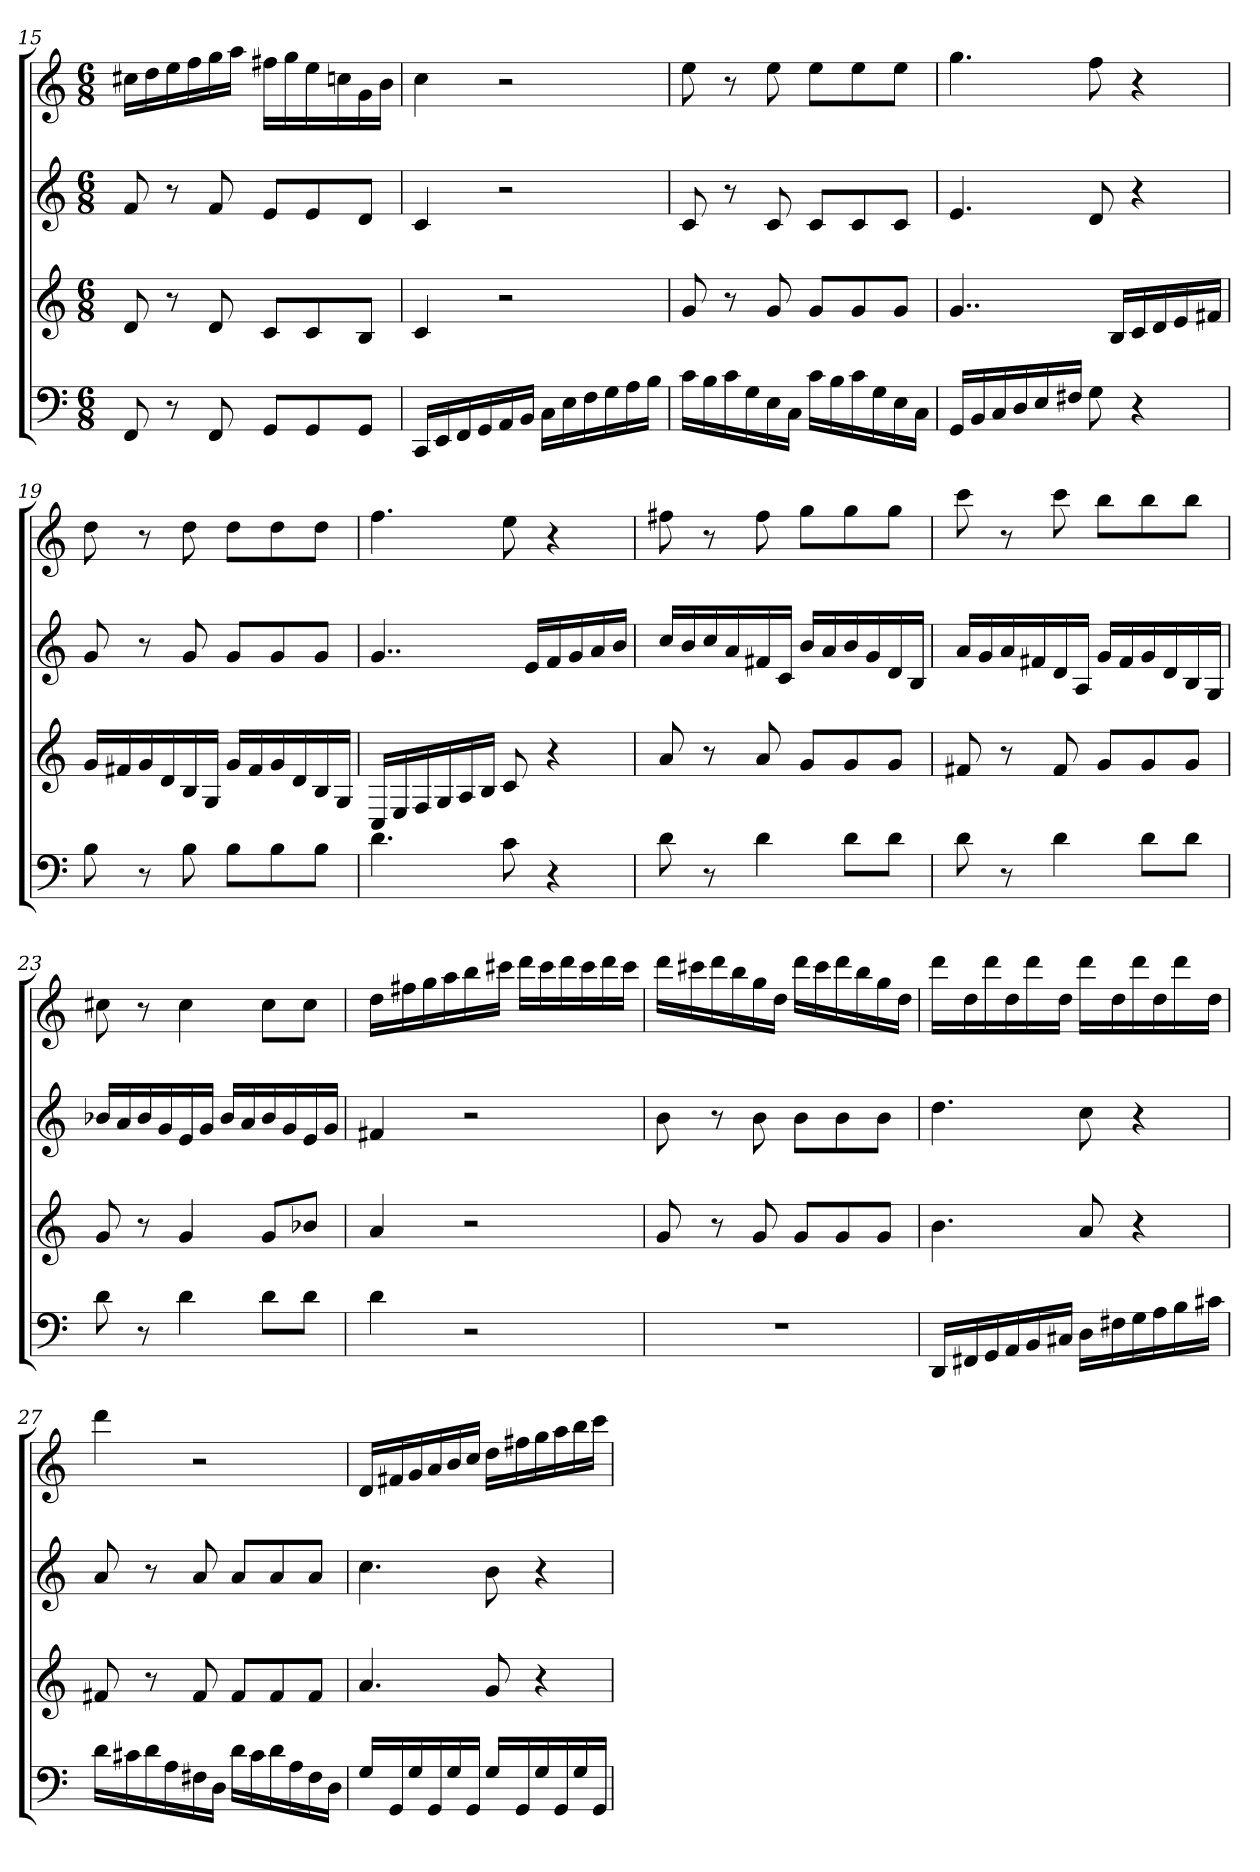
**kern	**kern	**kern	**kern
*part4	*part3	*part2	*part1
*staff4	*staff3	*staff2	*staff1
*k[]	*k[]	*k[]	*k[]
*C:	*C:	*C:	*C:
*M6/8	*M6/8	*M6/8	*M6/8
=15	=15	=15	=15
8FF	8d	8f	16cc#XLL
.	.	.	16dd
8r	8r	8r	16ee
.	.	.	16ff
8FF	8d	8f	16gg
.	.	.	16aaJJ
8GGL	8cL	8eL	16ff#XLL
.	.	.	16gg
8GG	8c	8e	16ee
.	.	.	16ccn
8GGJ	8BJ	8dJ	16g
.	.	.	16bJJ
=16	=16	=16	=16
16CCLL	4c	4c	4cc
16EE	.	.	.
16FF	.	.	.
16GG	.	.	.
16AA	2r	2r	2r
16BBJJ	.	.	.
16CLL	.	.	.
16E	.	.	.
16F	.	.	.
16G	.	.	.
16A	.	.	.
16BJJ	.	.	.
=17	=17	=17	=17
16cLL	8g	8c	8ee
16B	.	.	.
16c	8r	8r	8r
16G	.	.	.
16E	8g	8c	8ee
16CJJ	.	.	.
16cLL	8gL	8cL	8eeL
16B	.	.	.
16c	8g	8c	8ee
16G	.	.	.
16E	8gJ	8cJ	8eeJ
16CJJ	.	.	.
=18	=18	=18	=18
16GGLL	4..g	4.e	4.gg
16BB	.	.	.
16C	.	.	.
16D	.	.	.
16E	.	.	.
16F#XJJ	.	.	.
8G	.	8d	8ff
.	16BLL	.	.
4r	16c	4r	4r
.	16d	.	.
.	16e	.	.
.	16f#XJJ	.	.
=19	=19	=19	=19
8B	16gLL	8g	8dd
.	16f#X	.	.
8r	16g	8r	8r
.	16d	.	.
8B	16B	8g	8dd
.	16GJJ	.	.
8BL	16gLL	8gL	8ddL
.	16f#	.	.
8B	16g	8g	8dd
.	16d	.	.
8BJ	16B	8gJ	8ddJ
.	16GJJ	.	.
=20	=20	=20	=20
4.d	16CLL	4..g	4.ff
.	16E	.	.
.	16F	.	.
.	16G	.	.
.	16A	.	.
.	16BJJ	.	.
8c	8c	.	8ee
.	.	16eLL	.
4r	4r	16f	4r
.	.	16g	.
.	.	16a	.
.	.	16bJJ	.
=21	=21	=21	=21
8d	8a	16ccLL	8ff#X
.	.	16b	.
8r	8r	16cc	8r
.	.	16a	.
4d	8a	16f#X	8ff#
.	.	16cJJ	.
.	8gL	16bLL	8ggL
.	.	16a	.
8dL	8g	16b	8gg
.	.	16g	.
8dJ	8gJ	16d	8ggJ
.	.	16BJJ	.
=22	=22	=22	=22
8d	8f#X	16aLL	8ccc
.	.	16g	.
8r	8r	16a	8r
.	.	16f#X	.
4d	8f#	16d	8ccc
.	.	16AJJ	.
.	8gL	16gLL	8bbL
.	.	16f#	.
8dL	8g	16g	8bb
.	.	16d	.
8dJ	8gJ	16B	8bbJ
.	.	16GJJ	.
=23	=23	=23	=23
8d	8g	16b-XLL	8cc#X
.	.	16a	.
8r	8r	16b-	8r
.	.	16g	.
4d	4g	16e	4cc#
.	.	16gJJ	.
.	.	16b-LL	.
.	.	16a	.
8dL	8gL	16b-	8cc#L
.	.	16g	.
8dJ	8b-XJ	16e	8cc#J
.	.	16gJJ	.
=24	=24	=24	=24
4d	4a	4f#X	16ddLL
.	.	.	16ff#X
.	.	.	16gg
.	.	.	16aa
2r	2r	2r	16bb
.	.	.	16ccc#XJJ
.	.	.	16dddLL
.	.	.	16ccc#
.	.	.	16ddd
.	.	.	16ccc#
.	.	.	16ddd
.	.	.	16ccc#JJ
=25	=25	=25	=25
2.r	8g	8b	16dddLL
.	.	.	16ccc#X
.	8r	8r	16ddd
.	.	.	16bb
.	8g	8b	16gg
.	.	.	16ddJJ
.	8gL	8bL	16dddLL
.	.	.	16ccc#
.	8g	8b	16ddd
.	.	.	16bb
.	8gJ	8bJ	16gg
.	.	.	16ddJJ
=26	=26	=26	=26
16DDLL	4.b	4.dd	16dddLL
16FF#X	.	.	16dd
16GG	.	.	16ddd
16AA	.	.	16dd
16BB	.	.	16ddd
16C#XJJ	.	.	16ddJJ
16DLL	8a	8cc	16dddLL
16F#X	.	.	16dd
16G	4r	4r	16ddd
16A	.	.	16dd
16B	.	.	16ddd
16c#XJJ	.	.	16ddJJ
=27	=27	=27	=27
16dLL	8f#X	8a	4ddd
16c#X	.	.	.
16d	8r	8r	.
16A	.	.	.
16F#X	8f#	8a	2r
16DJJ	.	.	.
16dLL	8f#L	8aL	.
16c#	.	.	.
16d	8f#	8a	.
16A	.	.	.
16F#	8f#J	8aJ	.
16DJJ	.	.	.
=28	=28	=28	=28
16GLL	4.a	4.cc	16dLL
16GG	.	.	16f#X
16G	.	.	16g
16GG	.	.	16a
16G	.	.	16b
16GGJJ	.	.	16ccJJ
16GLL	8g	8b	16ddLL
16GG	.	.	16ff#X
16G	4r	4r	16gg
16GG	.	.	16aa
16G	.	.	16bb
16GGJJ	.	.	16cccJJ
=	=	=	=
*-	*-	*-	*-
